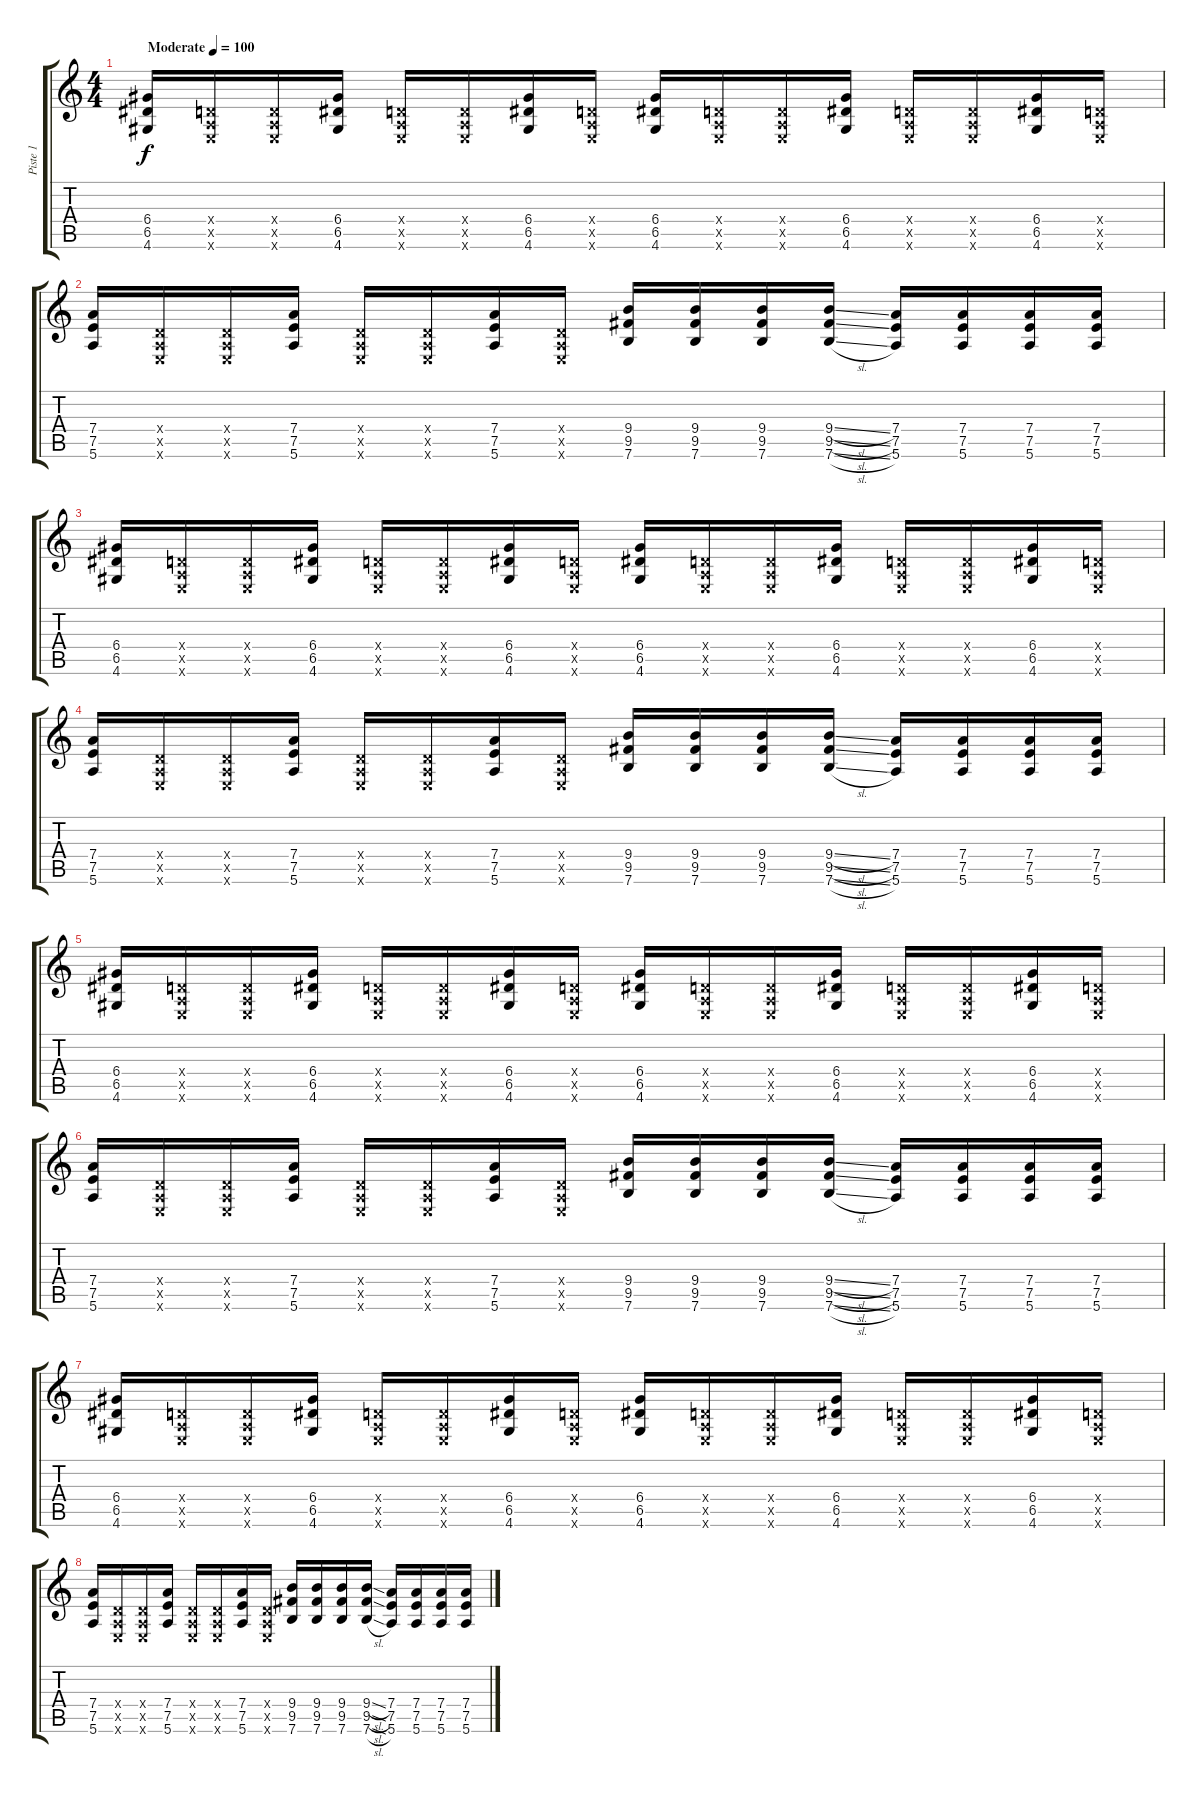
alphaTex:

\track ("Piste 1" "Piste 1") {instrument overdrivenguitar}
\staff {score tabs}
\tuning (E4 B3 G3 D3 A2 E2) {hide}
\ts (4 4)
\tempo (100 "Moderate")
\clef g2
\ks c
(6.4 6.5 4.6).16{dy f instrument overdrivenguitar} (0.4{x} 0.5{x} 0.6{x}).16 (0.4{x} 0.5{x} 0.6{x}).16 (6.4 6.5 4.6).16 (0.4{x} 0.5{x} 0.6{x}).16 (0.4{x} 0.5{x} 0.6{x}).16 (6.4 6.5 4.6).16 (0.4{x} 0.5{x} 0.6{x}).16 (6.4 6.5 4.6).16 (0.4{x} 0.5{x} 0.6{x}).16 (0.4{x} 0.5{x} 0.6{x}).16 (6.4 6.5 4.6).16 (0.4{x} 0.5{x} 0.6{x}).16 (0.4{x} 0.5{x} 0.6{x}).16 (6.4 6.5 4.6).16 (0.4{x} 0.5{x} 0.6{x}).16 |
(7.4 7.5 5.6).16 (0.4{x} 0.5{x} 0.6{x}).16 (0.4{x} 0.5{x} 0.6{x}).16 (7.4 7.5 5.6).16 (0.4{x} 0.5{x} 0.6{x}).16 (0.4{x} 0.5{x} 0.6{x}).16 (7.4 7.5 5.6).16 (0.4{x} 0.5{x} 0.6{x}).16 (9.4 9.5 7.6).16 (9.4 9.5 7.6).16 (9.4 9.5 7.6).16 (9.4{sl} 9.5{sl} 7.6{sl}).16 (7.4 7.5 5.6).16 (7.4 7.5 5.6).16 (7.4 7.5 5.6).16 (7.4 7.5 5.6).16 |
(6.4 6.5 4.6).16 (0.4{x} 0.5{x} 0.6{x}).16 (0.4{x} 0.5{x} 0.6{x}).16 (6.4 6.5 4.6).16 (0.4{x} 0.5{x} 0.6{x}).16 (0.4{x} 0.5{x} 0.6{x}).16 (6.4 6.5 4.6).16 (0.4{x} 0.5{x} 0.6{x}).16 (6.4 6.5 4.6).16 (0.4{x} 0.5{x} 0.6{x}).16 (0.4{x} 0.5{x} 0.6{x}).16 (6.4 6.5 4.6).16 (0.4{x} 0.5{x} 0.6{x}).16 (0.4{x} 0.5{x} 0.6{x}).16 (6.4 6.5 4.6).16 (0.4{x} 0.5{x} 0.6{x}).16 |
(7.4 7.5 5.6).16 (0.4{x} 0.5{x} 0.6{x}).16 (0.4{x} 0.5{x} 0.6{x}).16 (7.4 7.5 5.6).16 (0.4{x} 0.5{x} 0.6{x}).16 (0.4{x} 0.5{x} 0.6{x}).16 (7.4 7.5 5.6).16 (0.4{x} 0.5{x} 0.6{x}).16 (9.4 9.5 7.6).16 (9.4 9.5 7.6).16 (9.4 9.5 7.6).16 (9.4{sl} 9.5{sl} 7.6{sl}).16 (7.4 7.5 5.6).16 (7.4 7.5 5.6).16 (7.4 7.5 5.6).16 (7.4 7.5 5.6).16 |
(6.4 6.5 4.6).16 (0.4{x} 0.5{x} 0.6{x}).16 (0.4{x} 0.5{x} 0.6{x}).16 (6.4 6.5 4.6).16 (0.4{x} 0.5{x} 0.6{x}).16 (0.4{x} 0.5{x} 0.6{x}).16 (6.4 6.5 4.6).16 (0.4{x} 0.5{x} 0.6{x}).16 (6.4 6.5 4.6).16 (0.4{x} 0.5{x} 0.6{x}).16 (0.4{x} 0.5{x} 0.6{x}).16 (6.4 6.5 4.6).16 (0.4{x} 0.5{x} 0.6{x}).16 (0.4{x} 0.5{x} 0.6{x}).16 (6.4 6.5 4.6).16 (0.4{x} 0.5{x} 0.6{x}).16 |
(7.4 7.5 5.6).16 (0.4{x} 0.5{x} 0.6{x}).16 (0.4{x} 0.5{x} 0.6{x}).16 (7.4 7.5 5.6).16 (0.4{x} 0.5{x} 0.6{x}).16 (0.4{x} 0.5{x} 0.6{x}).16 (7.4 7.5 5.6).16 (0.4{x} 0.5{x} 0.6{x}).16 (9.4 9.5 7.6).16 (9.4 9.5 7.6).16 (9.4 9.5 7.6).16 (9.4{sl} 9.5{sl} 7.6{sl}).16 (7.4 7.5 5.6).16 (7.4 7.5 5.6).16 (7.4 7.5 5.6).16 (7.4 7.5 5.6).16 |
(6.4 6.5 4.6).16 (0.4{x} 0.5{x} 0.6{x}).16 (0.4{x} 0.5{x} 0.6{x}).16 (6.4 6.5 4.6).16 (0.4{x} 0.5{x} 0.6{x}).16 (0.4{x} 0.5{x} 0.6{x}).16 (6.4 6.5 4.6).16 (0.4{x} 0.5{x} 0.6{x}).16 (6.4 6.5 4.6).16 (0.4{x} 0.5{x} 0.6{x}).16 (0.4{x} 0.5{x} 0.6{x}).16 (6.4 6.5 4.6).16 (0.4{x} 0.5{x} 0.6{x}).16 (0.4{x} 0.5{x} 0.6{x}).16 (6.4 6.5 4.6).16 (0.4{x} 0.5{x} 0.6{x}).16 |
(7.4 7.5 5.6).16 (0.4{x} 0.5{x} 0.6{x}).16 (0.4{x} 0.5{x} 0.6{x}).16 (7.4 7.5 5.6).16 (0.4{x} 0.5{x} 0.6{x}).16 (0.4{x} 0.5{x} 0.6{x}).16 (7.4 7.5 5.6).16 (0.4{x} 0.5{x} 0.6{x}).16 (9.4 9.5 7.6).16 (9.4 9.5 7.6).16 (9.4 9.5 7.6).16 (9.4{sl} 9.5{sl} 7.6{sl}).16 (7.4 7.5 5.6).16 (7.4 7.5 5.6).16 (7.4 7.5 5.6).16 (7.4 7.5 5.6).16
